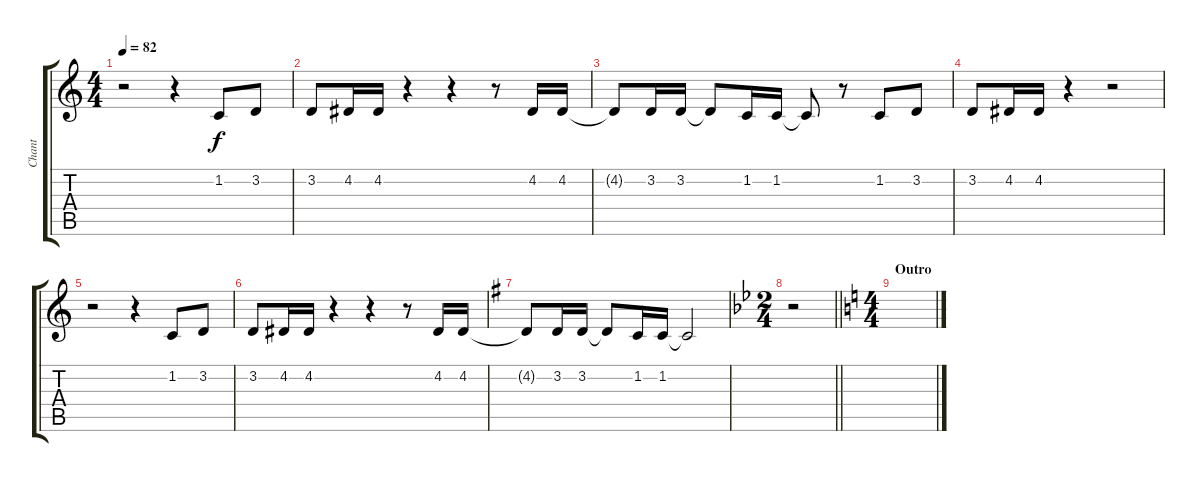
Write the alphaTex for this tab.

\track ("Chant" "Chant") {instrument lead6voice}
\staff {score tabs}
\tuning (E4 B3 G3 D3 A2 E2) {hide}
\ts (4 4)
\tempo 82
\clef g2
\ks c
r.2{dy f} r.4 1.2.8 3.2.8 |
3.2.8 4.2.16 4.2.16 r.4 r.4 r.8 4.2.16 4.2.16 |
4.2{t}.8 3.2.16 3.2.16 3.2{t}.8 1.2.16 1.2.16 1.2{t}.8 r.8 1.2.8 3.2.8 |
3.2.8 4.2.16 4.2.16 r.4 r.2 |
r.2 r.4 1.2.8 3.2.8 |
3.2.8 4.2.16 4.2.16 r.4 r.4 r.8 4.2.16 4.2.16 |
\ks g
4.2{t}.8 3.2.16 3.2.16 3.2{t}.8 1.2.16 1.2.16 1.2{t}.2 |
\ts (2 4)
\barLineRight lightlight
\ks bb
r.2 |
\ts (4 4)
\section ("" "Outro")
\ks c
